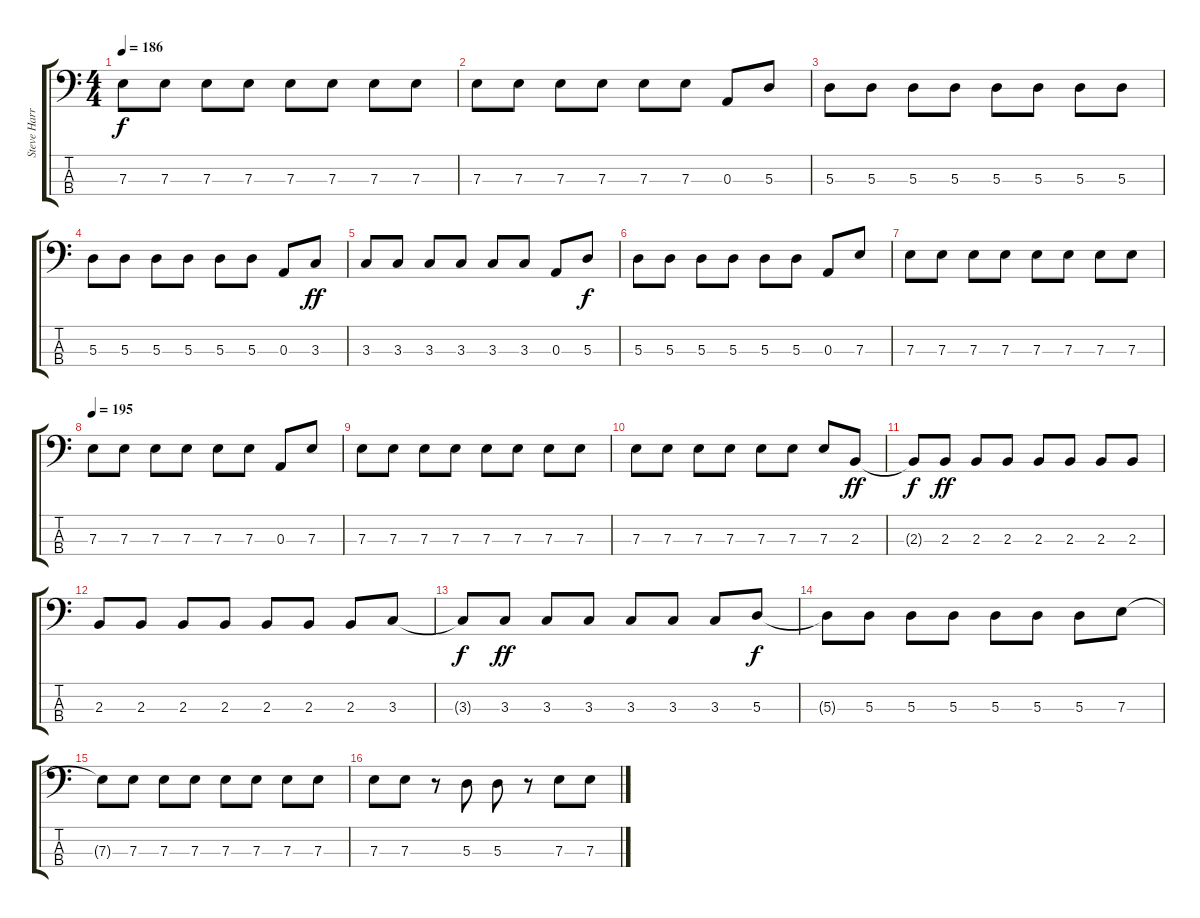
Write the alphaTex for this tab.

\track ("Steve Harris" "Steve Harr") {instrument electricbassfinger}
\staff {score tabs}
\tuning (G2 D2 A1 E1) {hide}
\ts (4 4)
\tempo 186
\clef f4
\ks c
7.3.8{dy f} 7.3.8 7.3.8 7.3.8 7.3.8 7.3.8 7.3.8 7.3.8 |
7.3.8 7.3.8 7.3.8 7.3.8 7.3.8 7.3.8 0.3.8 5.3.8 |
5.3.8 5.3.8 5.3.8 5.3.8 5.3.8 5.3.8 5.3.8 5.3.8 |
5.3.8 5.3.8 5.3.8 5.3.8 5.3.8 5.3.8 0.3.8 3.3.8{dy ff} |
3.3.8 3.3.8 3.3.8 3.3.8 3.3.8 3.3.8 0.3.8 5.3.8{dy f} |
5.3.8 5.3.8 5.3.8 5.3.8 5.3.8 5.3.8 0.3.8 7.3.8 |
7.3.8 7.3.8 7.3.8 7.3.8 7.3.8 7.3.8 7.3.8 7.3.8 |
\tempo 195
7.3.8 7.3.8 7.3.8 7.3.8 7.3.8 7.3.8 0.3.8 7.3.8 |
7.3.8 7.3.8 7.3.8 7.3.8 7.3.8 7.3.8 7.3.8 7.3.8 |
7.3.8 7.3.8 7.3.8 7.3.8 7.3.8 7.3.8 7.3.8 2.3.8{dy ff} |
2.3{t}.8{dy f} 2.3.8{dy ff} 2.3.8 2.3.8 2.3.8 2.3.8 2.3.8 2.3.8 |
2.3.8 2.3.8 2.3.8 2.3.8 2.3.8 2.3.8 2.3.8 3.3.8 |
3.3{t}.8{dy f} 3.3.8{dy ff} 3.3.8 3.3.8 3.3.8 3.3.8 3.3.8 5.3.8{dy f} |
5.3{t}.8 5.3.8 5.3.8 5.3.8 5.3.8 5.3.8 5.3.8 7.3.8 |
7.3{t}.8 7.3.8 7.3.8 7.3.8 7.3.8 7.3.8 7.3.8 7.3.8 |
7.3.8 7.3.8 r.8 5.3.8 5.3.8 r.8 7.3.8 7.3.8
